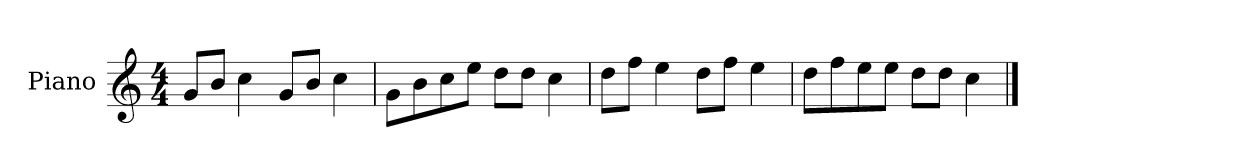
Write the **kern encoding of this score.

**kern
*part1
*staff1
*I"Piano
*I'P-no
*clefG2
*k[]
*M4/4
*MM90
=1
8g/L
8b/J
4cc\
8g/L
8b/J
4cc\
=2
8g\L
8b\
8cc\
8ee\J
8dd\L
8dd\J
4cc\
=3
8dd\L
8ff\J
4ee\
8dd\L
8ff\J
4ee\
=4
8dd\L
8ff\
8ee\
8ee\J
8dd\L
8dd\J
4cc\
==
*-
